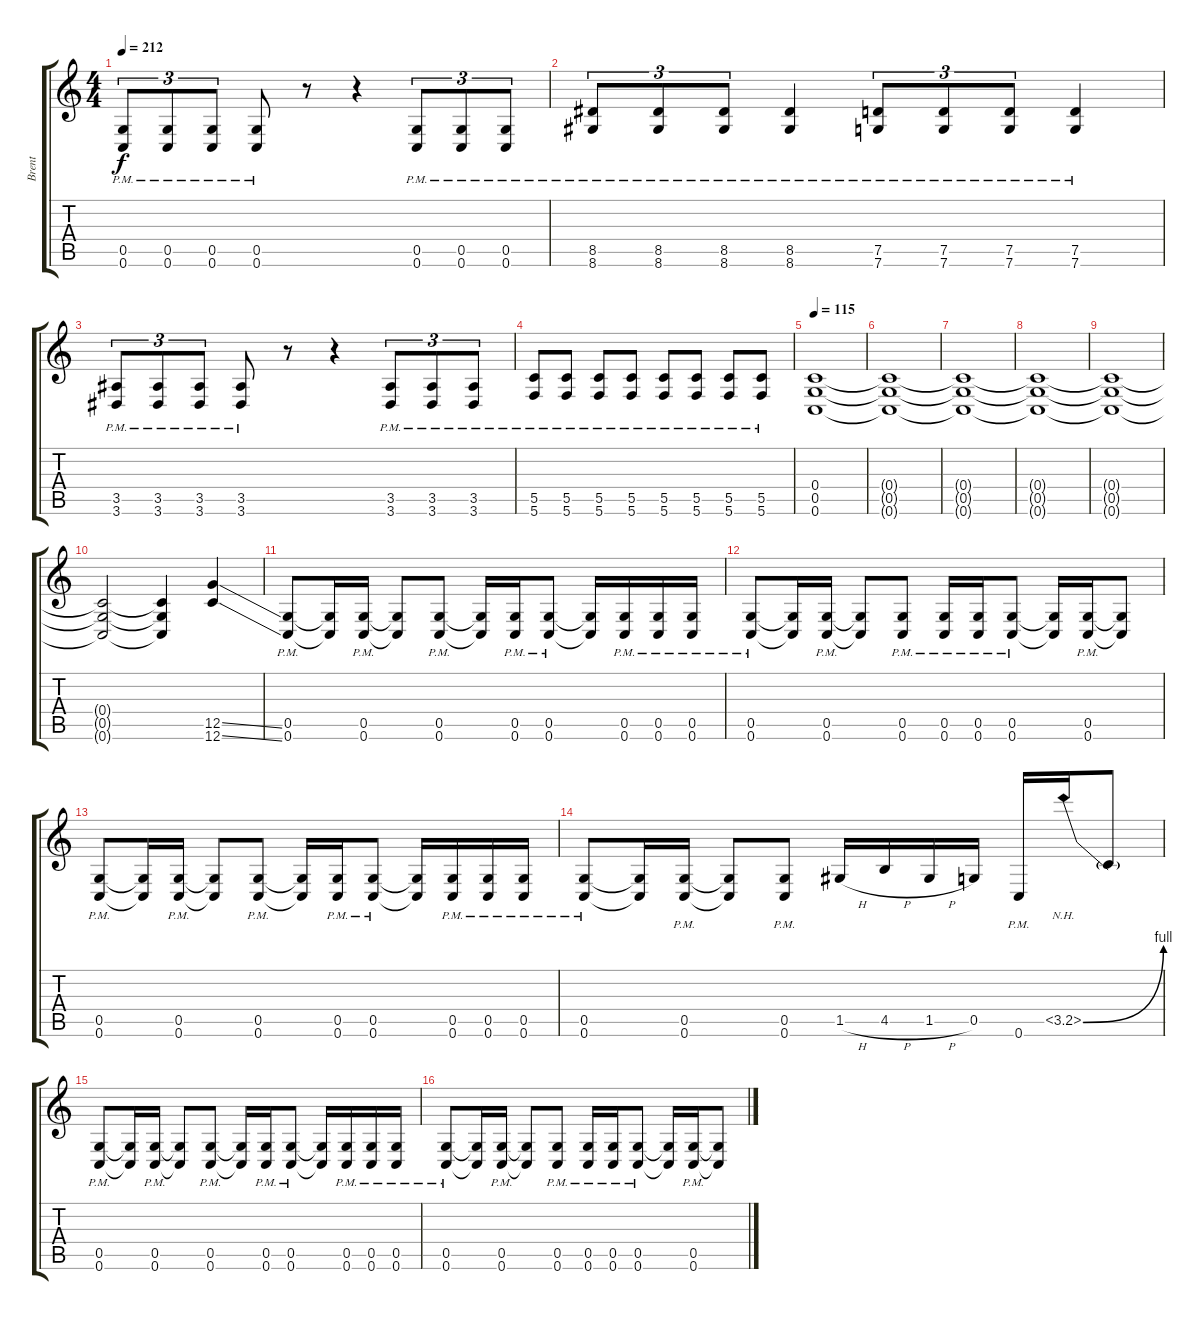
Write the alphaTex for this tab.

\track ("Brent" "Brent") {instrument distortionguitar}
\staff {score tabs}
\tuning (D4 A3 F3 C3 G2 C2) {hide}
\ts (4 4)
\tempo 212
\clef g2
\ks c
(0.5{pm} 0.6{pm}).8{tu (3 2) dy f} (0.5{pm} 0.6{pm}).8{tu (3 2)} (0.5{pm} 0.6{pm}).8{tu (3 2)} (0.5{pm} 0.6{pm}).8 r.8 r.4 (0.5{pm} 0.6{pm}).8{tu (3 2)} (0.5{pm} 0.6{pm}).8{tu (3 2)} (0.5{pm} 0.6{pm}).8{tu (3 2)} |
(8.5{pm} 8.6{pm}).8{tu (3 2)} (8.5{pm} 8.6{pm}).8{tu (3 2)} (8.5{pm} 8.6{pm}).8{tu (3 2)} (8.5{pm} 8.6{pm}).4 (7.5{pm} 7.6{pm}).8{tu (3 2)} (7.5{pm} 7.6{pm}).8{tu (3 2)} (7.5{pm} 7.6{pm}).8{tu (3 2)} (7.5{pm} 7.6{pm}).4 |
(3.5{pm} 3.6{pm}).8{tu (3 2)} (3.5{pm} 3.6{pm}).8{tu (3 2)} (3.5{pm} 3.6{pm}).8{tu (3 2)} (3.5{pm} 3.6{pm}).8 r.8 r.4 (3.5{pm} 3.6{pm}).8{tu (3 2)} (3.5{pm} 3.6{pm}).8{tu (3 2)} (3.5{pm} 3.6{pm}).8{tu (3 2)} |
(5.5{pm} 5.6{pm}).8 (5.5{pm} 5.6{pm}).8 (5.5{pm} 5.6{pm}).8 (5.5{pm} 5.6{pm}).8 (5.5{pm} 5.6{pm}).8 (5.5{pm} 5.6{pm}).8 (5.5{pm} 5.6{pm}).8 (5.5{pm} 5.6{pm}).8 |
\tempo 115
(0.4 0.5 0.6).1 |
(0.4{t} 0.5{t} 0.6{t}).1 |
(0.4{t} 0.5{t} 0.6{t}).1 |
(0.4{t} 0.5{t} 0.6{t}).1 |
(0.4{t} 0.5{t} 0.6{t}).1 |
(0.4{t} 0.5{t} 0.6{t}).2 (0.4{t} 0.5{t} 0.6{t}).4 (12.5{ss} 12.6{ss}).4 |
(0.5{pm} 0.6{pm}).8 (0.5{t} 0.6{t}).16 (0.5{pm} 0.6{pm}).16 (0.5{t} 0.6{t}).8 (0.5{pm} 0.6{pm}).8 (0.5{t} 0.6{t}).16 (0.5{pm} 0.6{pm}).16 (0.5{pm} 0.6{pm}).8 (0.5{t} 0.6{t}).16 (0.5{pm} 0.6{pm}).16 (0.5{pm} 0.6{pm}).16 (0.5{pm} 0.6{pm}).16 |
(0.5{pm} 0.6{pm}).8 (0.5{t} 0.6{t}).16 (0.5{pm} 0.6{pm}).16 (0.5{t} 0.6{t}).8 (0.5{pm} 0.6{pm}).8 (0.5{pm} 0.6{pm}).16 (0.5{pm} 0.6{pm}).16 (0.5{pm} 0.6{pm}).8 (0.5{t} 0.6{t}).16 (0.5{pm} 0.6{pm}).16 (0.5{t} 0.6{t}).8 |
(0.5{pm} 0.6{pm}).8 (0.5{t} 0.6{t}).16 (0.5{pm} 0.6{pm}).16 (0.5{t} 0.6{t}).8 (0.5{pm} 0.6{pm}).8 (0.5{t} 0.6{t}).16 (0.5{pm} 0.6{pm}).16 (0.5{pm} 0.6{pm}).8 (0.5{t} 0.6{t}).16 (0.5{pm} 0.6{pm}).16 (0.5{pm} 0.6{pm}).16 (0.5{pm} 0.6{pm}).16 |
(0.5{pm} 0.6{pm}).8 (0.5{t} 0.6{t}).16 (0.5{pm} 0.6{pm}).16 (0.5{t} 0.6{t}).8 (0.5{pm} 0.6{pm}).8 1.5{h}.16 4.5{h}.16 1.5{h}.16 0.5.16 0.6{pm}.16 3.5{be (bend 0 0 60 4) nh}.16 3.5{t}.8 |
(0.5{pm} 0.6{pm}).8 (0.5{t} 0.6{t}).16 (0.5{pm} 0.6{pm}).16 (0.5{t} 0.6{t}).8 (0.5{pm} 0.6{pm}).8 (0.5{t} 0.6{t}).16 (0.5{pm} 0.6{pm}).16 (0.5{pm} 0.6{pm}).8 (0.5{t} 0.6{t}).16 (0.5{pm} 0.6{pm}).16 (0.5{pm} 0.6{pm}).16 (0.5{pm} 0.6{pm}).16 |
(0.5{pm} 0.6{pm}).8 (0.5{t} 0.6{t}).16 (0.5{pm} 0.6{pm}).16 (0.5{t} 0.6{t}).8 (0.5{pm} 0.6{pm}).8 (0.5{pm} 0.6{pm}).16 (0.5{pm} 0.6{pm}).16 (0.5{pm} 0.6{pm}).8 (0.5{t} 0.6{t}).16 (0.5{pm} 0.6{pm}).16 (0.5{t} 0.6{t}).8
